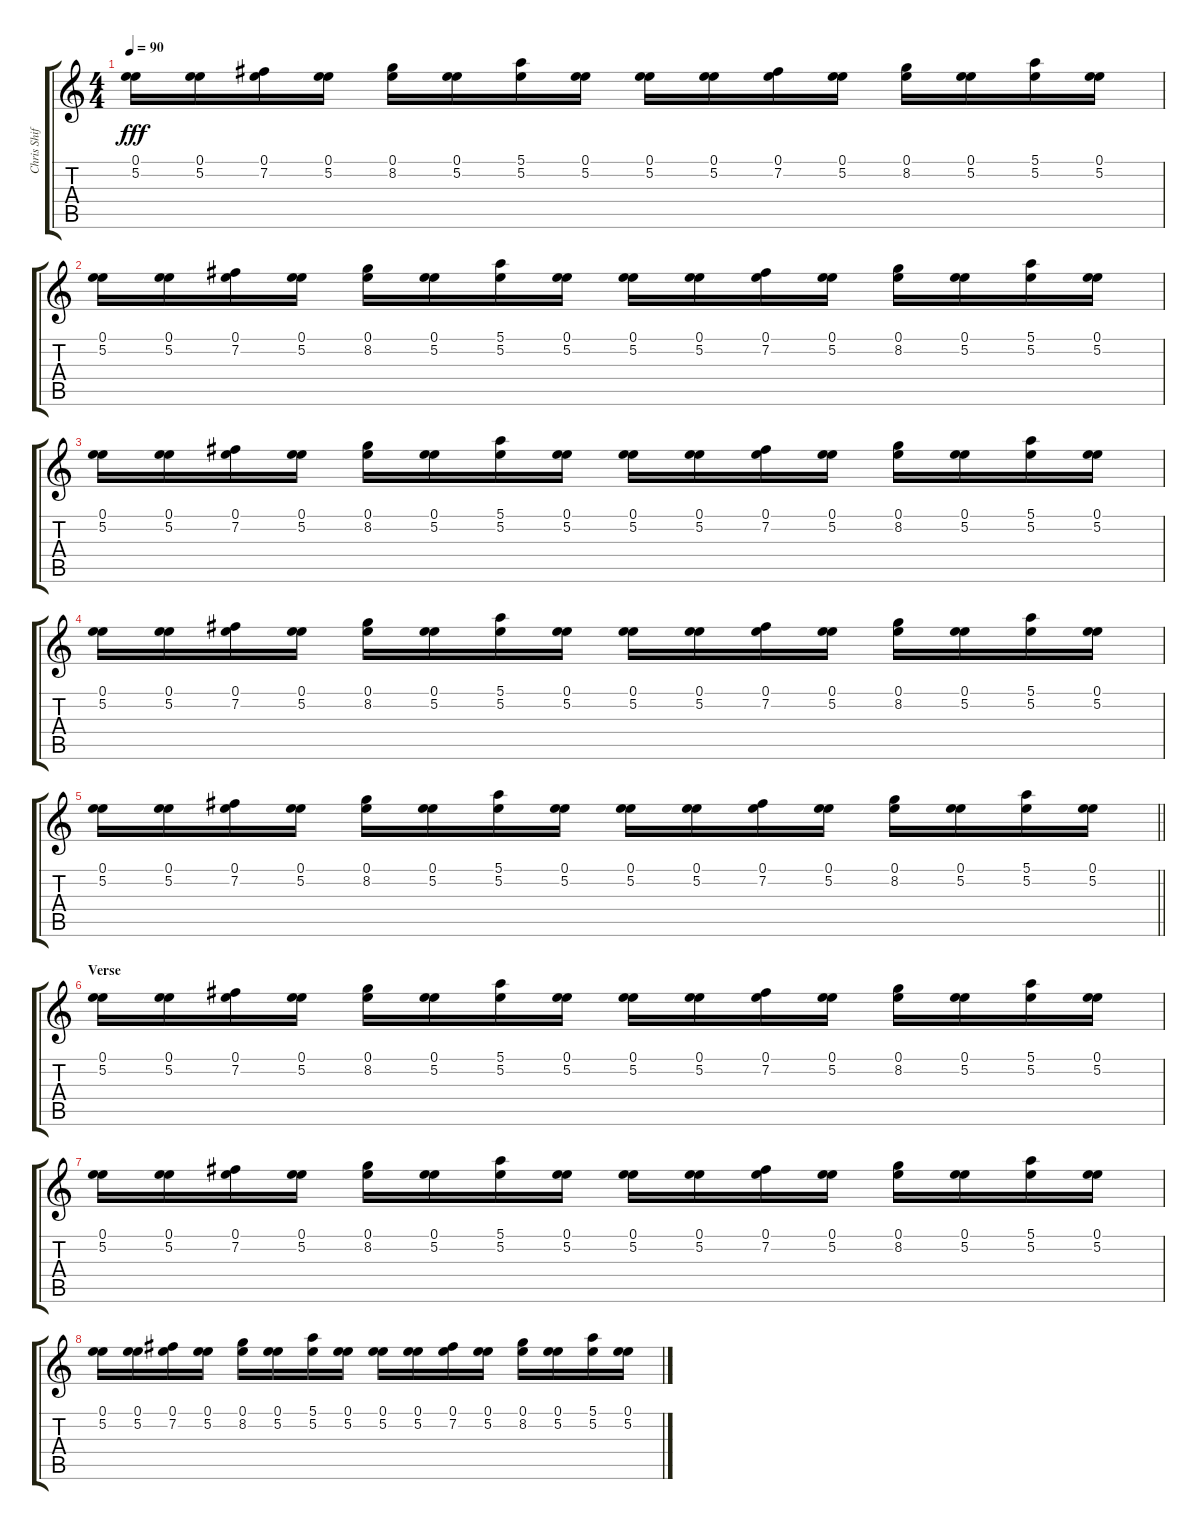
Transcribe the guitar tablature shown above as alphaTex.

\track ("Chris Shiflett (Lead Guitar)" "Chris Shif") {instrument overdrivenguitar}
\staff {score tabs}
\tuning (E4 B3 G3 D3 A2 E2) {hide}
\ts (4 4)
\tempo 90
\clef g2
\ks c
(0.1 5.2).16{dy fff} (0.1 5.2).16 (0.1 7.2).16 (0.1 5.2).16 (0.1 8.2).16 (0.1 5.2).16 (5.1 5.2).16 (0.1 5.2).16 (0.1 5.2).16 (0.1 5.2).16 (0.1 7.2).16 (0.1 5.2).16 (0.1 8.2).16 (0.1 5.2).16 (5.1 5.2).16 (0.1 5.2).16 |
(0.1 5.2).16 (0.1 5.2).16 (0.1 7.2).16 (0.1 5.2).16 (0.1 8.2).16 (0.1 5.2).16 (5.1 5.2).16 (0.1 5.2).16 (0.1 5.2).16 (0.1 5.2).16 (0.1 7.2).16 (0.1 5.2).16 (0.1 8.2).16 (0.1 5.2).16 (5.1 5.2).16 (0.1 5.2).16 |
(0.1 5.2).16 (0.1 5.2).16 (0.1 7.2).16 (0.1 5.2).16 (0.1 8.2).16 (0.1 5.2).16 (5.1 5.2).16 (0.1 5.2).16 (0.1 5.2).16 (0.1 5.2).16 (0.1 7.2).16 (0.1 5.2).16 (0.1 8.2).16 (0.1 5.2).16 (5.1 5.2).16 (0.1 5.2).16 |
(0.1 5.2).16 (0.1 5.2).16 (0.1 7.2).16 (0.1 5.2).16 (0.1 8.2).16 (0.1 5.2).16 (5.1 5.2).16 (0.1 5.2).16 (0.1 5.2).16 (0.1 5.2).16 (0.1 7.2).16 (0.1 5.2).16 (0.1 8.2).16 (0.1 5.2).16 (5.1 5.2).16 (0.1 5.2).16 |
\barLineRight lightlight
(0.1 5.2).16 (0.1 5.2).16 (0.1 7.2).16 (0.1 5.2).16 (0.1 8.2).16 (0.1 5.2).16 (5.1 5.2).16 (0.1 5.2).16 (0.1 5.2).16 (0.1 5.2).16 (0.1 7.2).16 (0.1 5.2).16 (0.1 8.2).16 (0.1 5.2).16 (5.1 5.2).16 (0.1 5.2).16 |
\section ("" "Verse")
(0.1 5.2).16 (0.1 5.2).16 (0.1 7.2).16 (0.1 5.2).16 (0.1 8.2).16 (0.1 5.2).16 (5.1 5.2).16 (0.1 5.2).16 (0.1 5.2).16 (0.1 5.2).16 (0.1 7.2).16 (0.1 5.2).16 (0.1 8.2).16 (0.1 5.2).16 (5.1 5.2).16 (0.1 5.2).16 |
(0.1 5.2).16 (0.1 5.2).16 (0.1 7.2).16 (0.1 5.2).16 (0.1 8.2).16 (0.1 5.2).16 (5.1 5.2).16 (0.1 5.2).16 (0.1 5.2).16 (0.1 5.2).16 (0.1 7.2).16 (0.1 5.2).16 (0.1 8.2).16 (0.1 5.2).16 (5.1 5.2).16 (0.1 5.2).16 |
(0.1 5.2).16 (0.1 5.2).16 (0.1 7.2).16 (0.1 5.2).16 (0.1 8.2).16 (0.1 5.2).16 (5.1 5.2).16 (0.1 5.2).16 (0.1 5.2).16 (0.1 5.2).16 (0.1 7.2).16 (0.1 5.2).16 (0.1 8.2).16 (0.1 5.2).16 (5.1 5.2).16 (0.1 5.2).16
